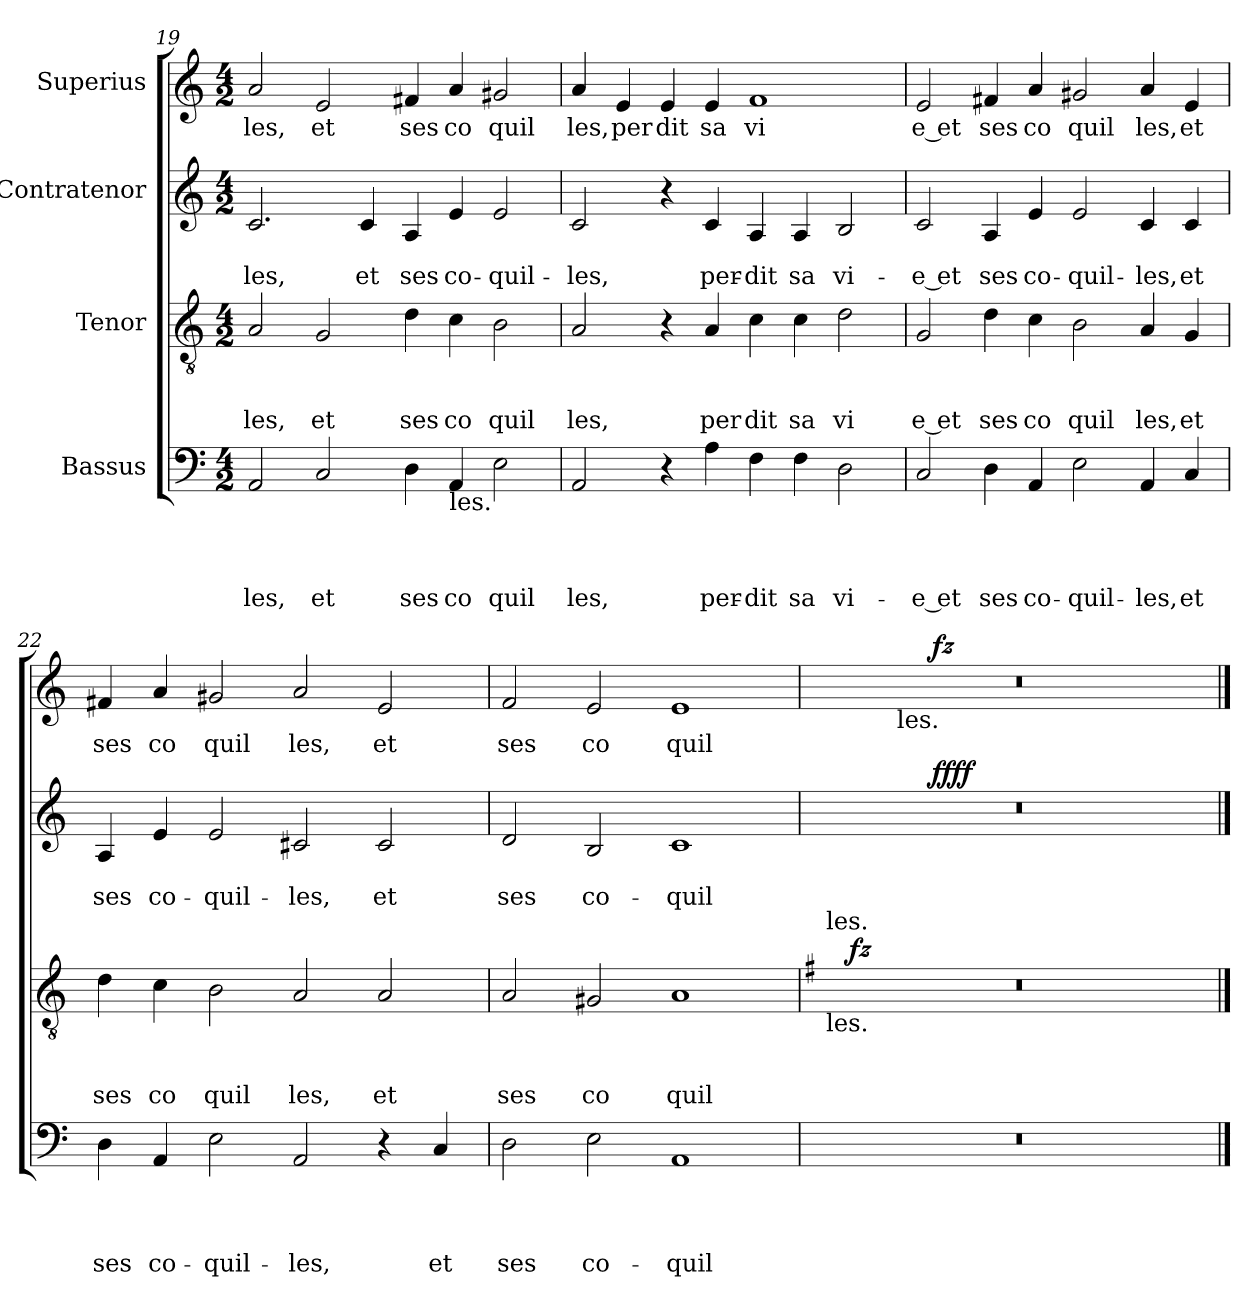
**kern	**text	**text	**text	**text	**kern	**text	**text	**text	**dynam	**kern	**text	**text	**dynam	**kern	**text	**dynam
*part4	*part4	*part4	*part4	*part4	*part3	*part3	*part3	*part3	*part3	*part2	*part2	*part2	*part2	*part1	*part1	*part1
*staff4	*staff4	*staff4	*staff4	*staff4	*staff3	*staff3	*staff3	*staff3	*staff3	*staff2	*staff2	*staff2	*staff2	*staff1	*staff1	*staff1
*I"Bassus	*	*	*	*	*I"Tenor	*	*	*	*	*I"Contratenor	*	*	*	*I"Superius	*	*
*clefF4	*	*	*	*	*clefGv2	*	*	*	*	*clefG2	*	*	*	*clefG2	*	*
*k[]	*	*	*	*	*k[]	*	*	*	*	*k[]	*	*	*	*k[]	*	*
*C:	*	*	*	*	*C:	*	*	*	*	*C:	*	*	*	*C:	*	*
*M4/2	*	*	*	*	*M4/2	*	*	*	*	*M4/2	*	*	*	*M4/2	*	*
=19	=19	=19	=19	=19	=19	=19	=19	=19	=19	=19	=19	=19	=19	=19	=19	=19
!	!	!	!	!LO:LY:b	!	!	!	!LO:LY:b	!	!	!	!LO:LY:b	!	!	!LO:LY:b	!
2AA/	.	.	.	les,	2A/	.	.	les,	.	2.c/	.	-les,	.	2a/	les,	.
!	!	!	!	!LO:LY:b	!	!	!	!LO:LY:b	!	!	!	!	!	!	!LO:LY:b	!
2C/	.	.	.	et	2G/	.	.	et	.	.	.	.	.	2e/	et	.
!	!	!	!	!	!	!	!	!	!	!	!	!LO:LY:b	!	!	!	!
.	.	.	.	.	.	.	.	.	.	4c/	.	et	.	.	.	.
!	!	!	!	!LO:LY:b	!	!	!	!LO:LY:b	!	!	!	!LO:LY:b	!	!	!LO:LY:b	!
4D\	.	.	.	ses	4d\	.	.	ses	.	4A/	.	ses	.	4f#X/	ses	.
!LO:TX:b:t=les.	!	!	!	!	!	!	!	!	!	!	!	!	!	!	!	!
!	!	!	!	!LO:LY:b	!	!	!	!LO:LY:b	!	!	!	!LO:LY:b	!	!	!LO:LY:b	!
4AA/	.	.	.	co	4c\	.	.	co	.	4e/	.	co-	.	4a/	co	.
!	!	!	!	!LO:LY:b	!	!	!	!LO:LY:b	!	!	!	!LO:LY:b	!	!	!LO:LY:b	!
2E\	.	.	.	quil	2B\	.	.	quil	.	2e/	.	-quil-	.	2g#X/	quil	.
!!LO:PB:g=z
=20	=20	=20	=20	=20	=20	=20	=20	=20	=20	=20	=20	=20	=20	=20	=20	=20
!	!	!	!	!LO:LY:b	!	!	!	!LO:LY:b	!	!	!	!LO:LY:b	!	!	!LO:LY:b	!
2AA/	.	.	.	les,	2A/	.	.	les,	.	2c/	.	-les,	.	4a/	les,	.
!	!	!	!	!	!	!	!	!	!	!	!	!	!	!	!LO:LY:b	!
.	.	.	.	.	.	.	.	.	.	.	.	.	.	4e/	per	.
!	!	!	!	!	!	!	!	!	!	!	!	!	!	!	!LO:LY:b	!
4r	.	.	.	.	4r	.	.	.	.	4r	.	.	.	4e/	dit	.
!	!	!	!	!LO:LY:b	!	!	!	!LO:LY:b	!	!	!	!LO:LY:b	!	!	!LO:LY:b	!
4A\	.	.	.	per-	4A/	.	.	per	.	4c/	.	per-	.	4e/	sa	.
!	!	!	!	!LO:LY:b	!	!	!	!LO:LY:b	!	!	!	!LO:LY:b	!	!	!LO:LY:b	!
4F\	.	.	.	-dit	4c\	.	.	dit	.	4A/	.	-dit	.	1f	vi	.
!	!	!	!	!LO:LY:b	!	!	!	!LO:LY:b	!	!	!	!LO:LY:b	!	!	!	!
4F\	.	.	.	sa	4c\	.	.	sa	.	4A/	.	sa	.	.	.	.
!	!	!	!	!LO:LY:b	!	!	!	!LO:LY:b	!	!	!	!LO:LY:b	!	!	!	!
2D\	.	.	.	vi-	2d\	.	.	vi	.	2B/	.	vi-	.	.	.	.
=21	=21	=21	=21	=21	=21	=21	=21	=21	=21	=21	=21	=21	=21	=21	=21	=21
!	!	!	!	!LO:LY:b:rj	!	!	!	!LO:LY:b:rj	!	!	!	!LO:LY:b:rj	!	!	!LO:LY:b:rj	!
2C/	.	.	.	-e et	2G/	.	.	e et	.	2c/	.	-e et	.	2e/	e et	.
!	!	!	!	!LO:LY:b	!	!	!	!LO:LY:b	!	!	!	!LO:LY:b	!	!	!LO:LY:b	!
4D\	.	.	.	ses	4d\	.	.	ses	.	4A/	.	ses	.	4f#X/	ses	.
!	!	!	!	!LO:LY:b	!	!	!	!LO:LY:b	!	!	!	!LO:LY:b	!	!	!LO:LY:b	!
4AA/	.	.	.	co-	4c\	.	.	co	.	4e/	.	co-	.	4a/	co	.
!	!	!	!	!LO:LY:b	!	!	!	!LO:LY:b	!	!	!	!LO:LY:b	!	!	!LO:LY:b	!
2E\	.	.	.	-quil-	2B\	.	.	quil	.	2e/	.	-quil-	.	2g#X/	quil	.
!	!	!	!	!LO:LY:b	!	!	!	!LO:LY:b	!	!	!	!LO:LY:b	!	!	!LO:LY:b	!
4AA/	.	.	.	-les,	4A/	.	.	les,	.	4c/	.	-les,	.	4a/	les,	.
!	!	!	!	!LO:LY:b	!	!	!	!LO:LY:b	!	!	!	!LO:LY:b	!	!	!LO:LY:b	!
4C/	.	.	.	et	4G/	.	.	et	.	4c/	.	et	.	4e/	et	.
=22	=22	=22	=22	=22	=22	=22	=22	=22	=22	=22	=22	=22	=22	=22	=22	=22
!	!	!	!	!LO:LY:b	!	!	!	!LO:LY:b	!	!	!	!LO:LY:b	!	!	!LO:LY:b	!
4D\	.	.	.	ses	4d\	.	.	ses	.	4A/	.	ses	.	4f#X/	ses	.
!	!	!	!	!LO:LY:b	!	!	!	!LO:LY:b	!	!	!	!LO:LY:b	!	!	!LO:LY:b	!
4AA/	.	.	.	co-	4c\	.	.	co	.	4e/	.	co-	.	4a/	co	.
!	!	!	!	!LO:LY:b	!	!	!	!LO:LY:b	!	!	!	!LO:LY:b	!	!	!LO:LY:b	!
2E\	.	.	.	-quil-	2B\	.	.	quil	.	2e/	.	-quil-	.	2g#X/	quil	.
!	!	!	!	!LO:LY:b	!	!	!	!LO:LY:b	!	!	!	!LO:LY:b	!	!	!LO:LY:b	!
2AA/	.	.	.	-les,	2A/	.	.	les,	.	2c#X/	.	-les,	.	2a/	les,	.
!	!	!	!	!	!	!	!	!LO:LY:b	!	!	!	!LO:LY:b	!	!	!LO:LY:b	!
4r	.	.	.	.	2A/	.	.	et	.	2c#/	.	et	.	2e/	et	.
!	!	!	!	!LO:LY:b	!	!	!	!	!	!	!	!	!	!	!	!
4C/	.	.	.	et	.	.	.	.	.	.	.	.	.	.	.	.
=23	=23	=23	=23	=23	=23	=23	=23	=23	=23	=23	=23	=23	=23	=23	=23	=23
!	!	!	!	!LO:LY:b	!	!	!	!LO:LY:b	!	!	!	!LO:LY:b	!	!	!LO:LY:b	!
2D\	.	.	.	ses	2A/	.	.	ses	.	2d/	.	ses	.	2f/	ses	.
!	!	!	!	!LO:LY:b	!	!	!	!LO:LY:b	!	!	!	!LO:LY:b	!	!	!LO:LY:b	!
2E\	.	.	.	co-	2G#X/	.	.	co	.	2B/	.	co-	.	2e/	co	.
!	!	!	!	!LO:LY:b	!	!	!	!LO:LY:b	!	!	!	!LO:LY:b	!	!	!LO:LY:b	!
1AA	.	.	.	-quil-	1A	.	.	quil	.	1c	.	-quil-	.	1e	quil	.
=24	=24	=24	=24	=24	=24	=24	=24	=24	=24	=24	=24	=24	=24	=24	=24	=24
*	*	*	*	*	*k[f#]	*	*	*	*	*	*	*	*	*	*	*
*	*	*	*	*	*G:	*	*	*	*	*	*	*	*	*	*	*
*	*	*	*	*	*^	*	*	*	*	*^	*	*	*	*^	*	*
!	!	!	!	!	!LO:TX:b:t=les.	!	!	!	!	!	!	!	!	!	!	!	!	!	!
!	!	!	!	!	!LO:TX:a:t=les.	!	!	!	!	!	!	!	!	!	!	!	!	!	!
*	*	*	*	*	*	*	*	*	*	*	*	*	*	*	*	*	*^	*	*
0r	.	.	.	.	0r	16ryy	.	.	.	.	0r	4.ryy	.	.	.	0r	4.ryy	4ryy	.	.
!	!	!	!	!	!	!	!	!	!	!LO:DY:b	!	!	!	!	!	!	!	!	!	!
.	.	.	.	.	.	1ryy	.	.	.	fz	.	.	.	.	.	.	.	.	.	.
!	!	!	!	!	!	!	!	!	!	!	!	!	!	!	!	!	!	!LO:TX:b:t=les.	!	!
.	.	.	.	.	.	.	.	.	.	.	.	.	.	.	.	.	.	1..ryy	.	.
!	!	!	!	!	!	!	!	!	!	!	!	!	!	!	!LO:DY:b	!	!	!	!	!LO:DY:b
.	.	.	.	.	.	.	.	.	.	.	.	1ryy	.	.	ffff	.	1ryy	.	.	fz
.	.	.	.	.	.	2...ryy	.	.	.	.	.	.	.	.	.	.	.	.	.	.
.	.	.	.	.	.	.	.	.	.	.	.	2ryy	.	.	.	.	2ryy	.	.	.
.	.	.	.	.	.	.	.	.	.	.	.	8ryy	.	.	.	.	8ryy	.	.	.
*	*	*	*	*	*v	*v	*	*	*	*	*	*	*	*	*	*v	*v	*v	*	*
*	*	*	*	*	*	*	*	*	*	*v	*v	*	*	*	*	*	*
==	==	==	==	==	==	==	==	==	==	==	==	==	==	==	==	==
*-	*-	*-	*-	*-	*-	*-	*-	*-	*-	*-	*-	*-	*-	*-	*-	*-
